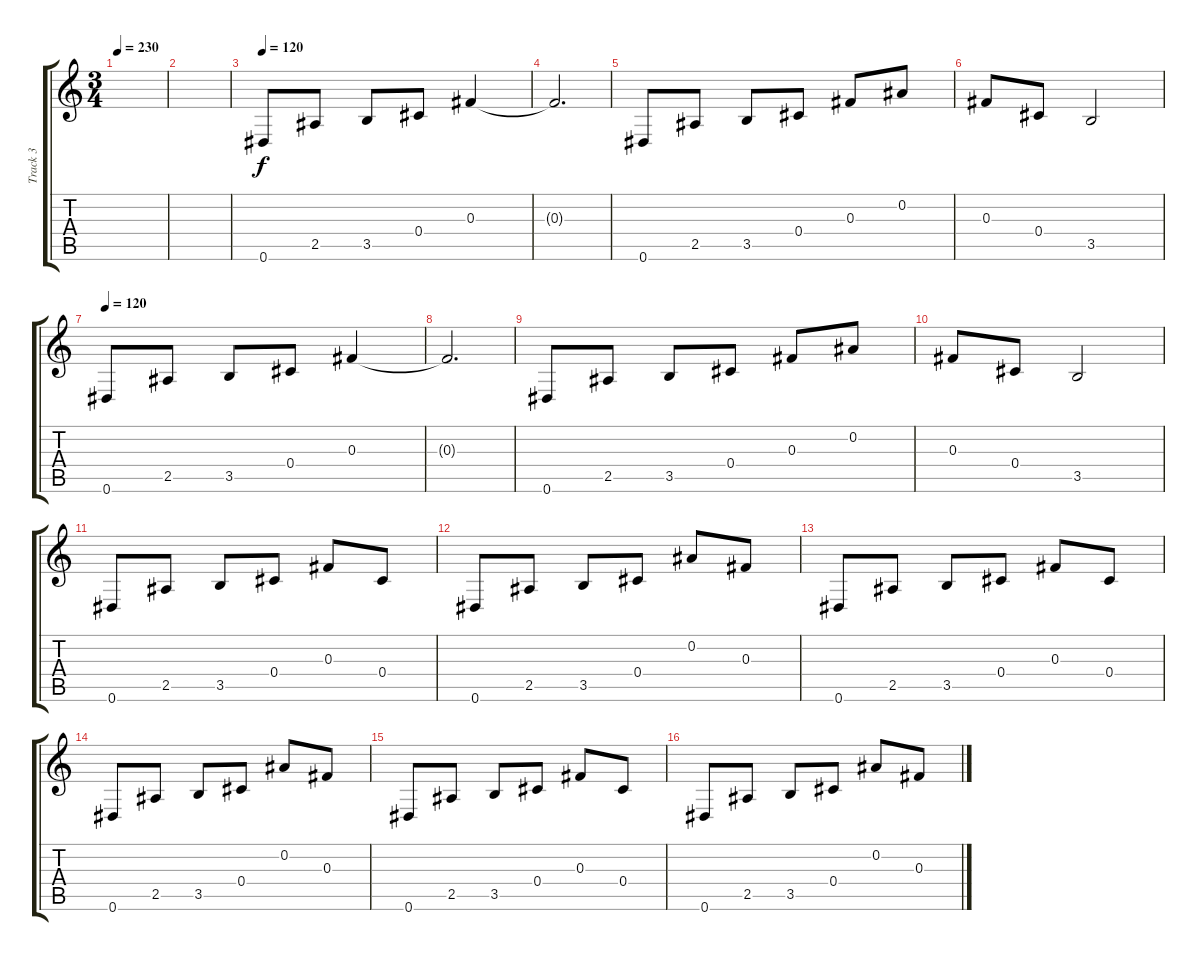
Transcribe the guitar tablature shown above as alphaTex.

\track ("Track 3" "Track 3") {instrument acousticguitarnylon}
\staff {score tabs}
\tuning (Eb4 Bb3 Gb3 Db3 Ab2 Eb2) {hide}
\ts (3 4)
\tempo 230
\clef g2
\ks c
|
|
\tempo 120
0.6.8 2.5.8 3.5.8 0.4.8 0.3.4 |
0.3{t}.2{d} |
0.6.8 2.5.8 3.5.8 0.4.8 0.3.8 0.2.8 |
0.3.8 0.4.8 3.5.2 |
\tempo 120
0.6.8 2.5.8 3.5.8 0.4.8 0.3.4 |
0.3{t}.2{d} |
0.6.8 2.5.8 3.5.8 0.4.8 0.3.8 0.2.8 |
0.3.8 0.4.8 3.5.2 |
0.6.8 2.5.8 3.5.8 0.4.8 0.3.8 0.4.8 |
0.6.8 2.5.8 3.5.8 0.4.8 0.2.8 0.3.8 |
0.6.8 2.5.8 3.5.8 0.4.8 0.3.8 0.4.8 |
0.6.8 2.5.8 3.5.8 0.4.8 0.2.8 0.3.8 |
0.6.8 2.5.8 3.5.8 0.4.8 0.3.8 0.4.8 |
0.6.8 2.5.8 3.5.8 0.4.8 0.2.8 0.3.8
